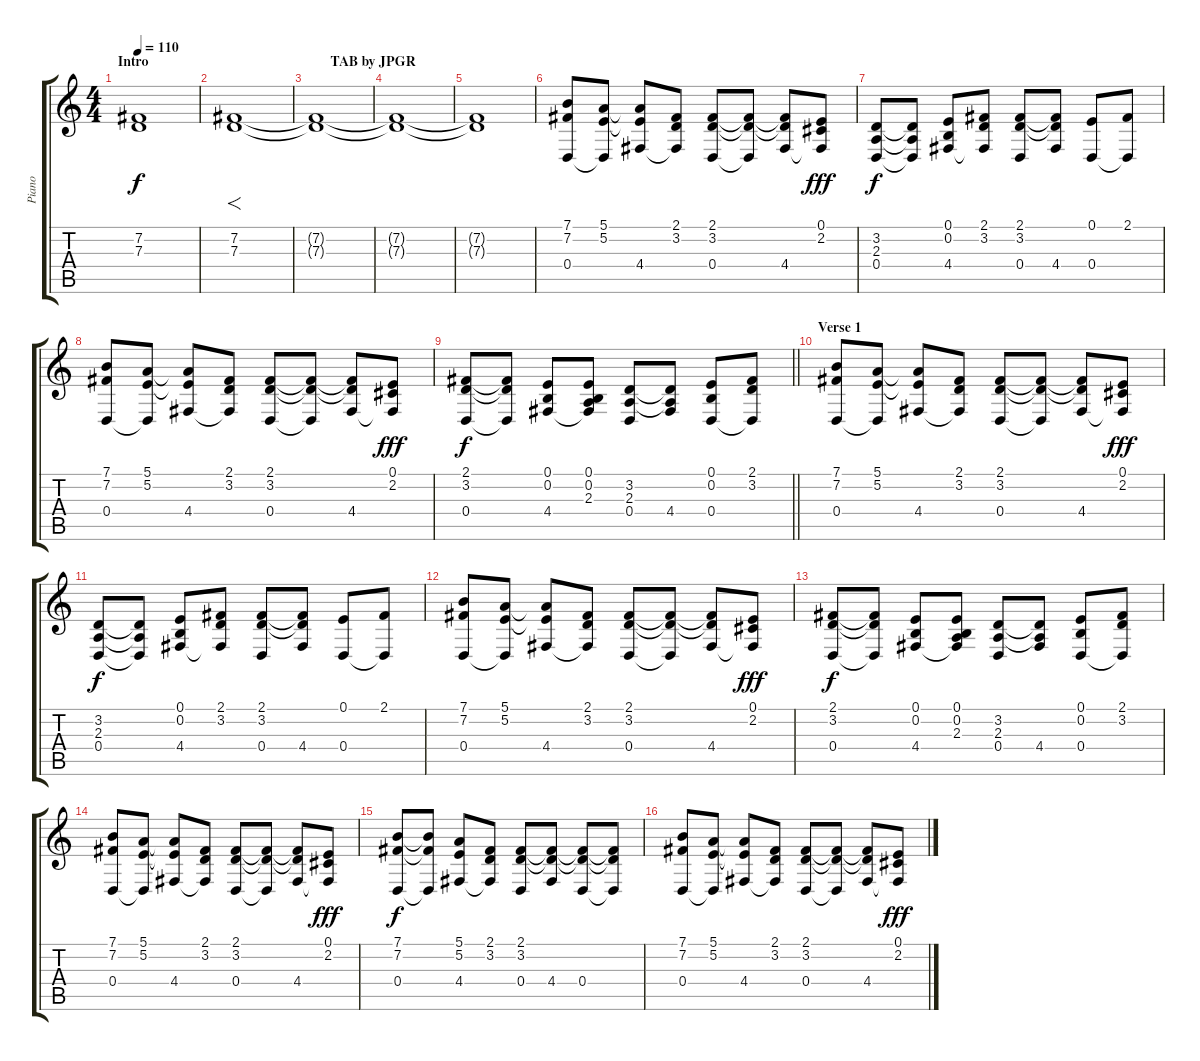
\track ("Piano" "Piano") {instrument electricpiano2}
\staff {score tabs}
\tuning (E4 B3 G3 D3 A2 E2) {hide}
\ts (4 4)
\section ("" "Intro                                                    TAB by JPGR")
\tempo 110
\clef g2
\ks c
(7.2 7.3).1{dy f volume 5 instrument seashore} |
(7.2 7.3).1{f volume 11 instrument seashore} |
(7.2{t} 7.3{t}).1 |
(7.2{t} 7.3{t}).1 |
(7.2{t} 7.3{t}).1 |
(7.1 7.2 0.4).8{instrument electricpiano2} (5.1 5.2 0.4{t}).8 (5.1{t} 5.2{t} 4.4).8 (2.1 3.2 4.4{t}).8 (2.1 3.2 0.4).8 (2.1{t} 3.2{t} 0.4{t}).8 (2.1{t} 3.2{t} 4.4).8 (0.1 2.2 4.4{t}).8{dy fff} |
(3.2 2.3 0.4).8{dy f} (3.2{t} 2.3{t} 0.4{t}).8 (0.1 0.2 4.4).8 (2.1 3.2 4.4{t}).8 (2.1 3.2 0.4).8 (2.1{t} 3.2{t} 4.4).8 (0.1 0.4).8 (2.1 0.4{t}).8 |
(7.1 7.2 0.4).8 (5.1 5.2 0.4{t}).8 (5.1{t} 5.2{t} 4.4).8 (2.1 3.2 4.4{t}).8 (2.1 3.2 0.4).8 (2.1{t} 3.2{t} 0.4{t}).8 (2.1{t} 3.2{t} 4.4).8 (0.1 2.2 4.4{t}).8{dy fff} |
\barLineRight lightlight
(2.1 3.2 0.4).8{dy f} (2.1{t} 3.2{t} 0.4{t}).8 (0.1 0.2 4.4).8 (0.1 0.2 2.3 4.4{t}).8 (3.2 2.3 0.4).8 (3.2{t} 2.3{t} 4.4).8 (0.1 0.2 0.4).8 (2.1 3.2 0.4{t}).8 |
\section ("" "Verse 1")
(7.1 7.2 0.4).8 (5.1 5.2 0.4{t}).8 (5.1{t} 5.2{t} 4.4).8 (2.1 3.2 4.4{t}).8 (2.1 3.2 0.4).8 (2.1{t} 3.2{t} 0.4{t}).8 (2.1{t} 3.2{t} 4.4).8 (0.1 2.2 4.4{t}).8{dy fff} |
(3.2 2.3 0.4).8{dy f} (3.2{t} 2.3{t} 0.4{t}).8 (0.1 0.2 4.4).8 (2.1 3.2 4.4{t}).8 (2.1 3.2 0.4).8 (2.1{t} 3.2{t} 4.4).8 (0.1 0.4).8 (2.1 0.4{t}).8 |
(7.1 7.2 0.4).8 (5.1 5.2 0.4{t}).8 (5.1{t} 5.2{t} 4.4).8 (2.1 3.2 4.4{t}).8 (2.1 3.2 0.4).8 (2.1{t} 3.2{t} 0.4{t}).8 (2.1{t} 3.2{t} 4.4).8 (0.1 2.2 4.4{t}).8{dy fff} |
(2.1 3.2 0.4).8{dy f} (2.1{t} 3.2{t} 0.4{t}).8 (0.1 0.2 4.4).8 (0.1 0.2 2.3 4.4{t}).8 (3.2 2.3 0.4).8 (3.2{t} 2.3{t} 4.4).8 (0.1 0.2 0.4).8 (2.1 3.2 0.4{t}).8 |
(7.1 7.2 0.4).8 (5.1 5.2 0.4{t}).8 (5.1{t} 5.2{t} 4.4).8 (2.1 3.2 4.4{t}).8 (2.1 3.2 0.4).8 (2.1{t} 3.2{t} 0.4{t}).8 (2.1{t} 3.2{t} 4.4).8 (0.1 2.2 4.4{t}).8{dy fff} |
(7.1 7.2 0.4).8{dy f} (7.1{t} 7.2{t} 0.4{t}).8 (5.1 5.2 4.4).8 (2.1 3.2 4.4{t}).8 (2.1 3.2 0.4).8 (2.1{t} 3.2{t} 4.4).8 (2.1{t} 3.2{t} 0.4).8 (2.1{t} 3.2{t} 0.4{t}).8 |
(7.1 7.2 0.4).8 (5.1 5.2 0.4{t}).8 (5.1{t} 5.2{t} 4.4).8 (2.1 3.2 4.4{t}).8 (2.1 3.2 0.4).8 (2.1{t} 3.2{t} 0.4{t}).8 (2.1{t} 3.2{t} 4.4).8 (0.1 2.2 4.4{t}).8{dy fff}
